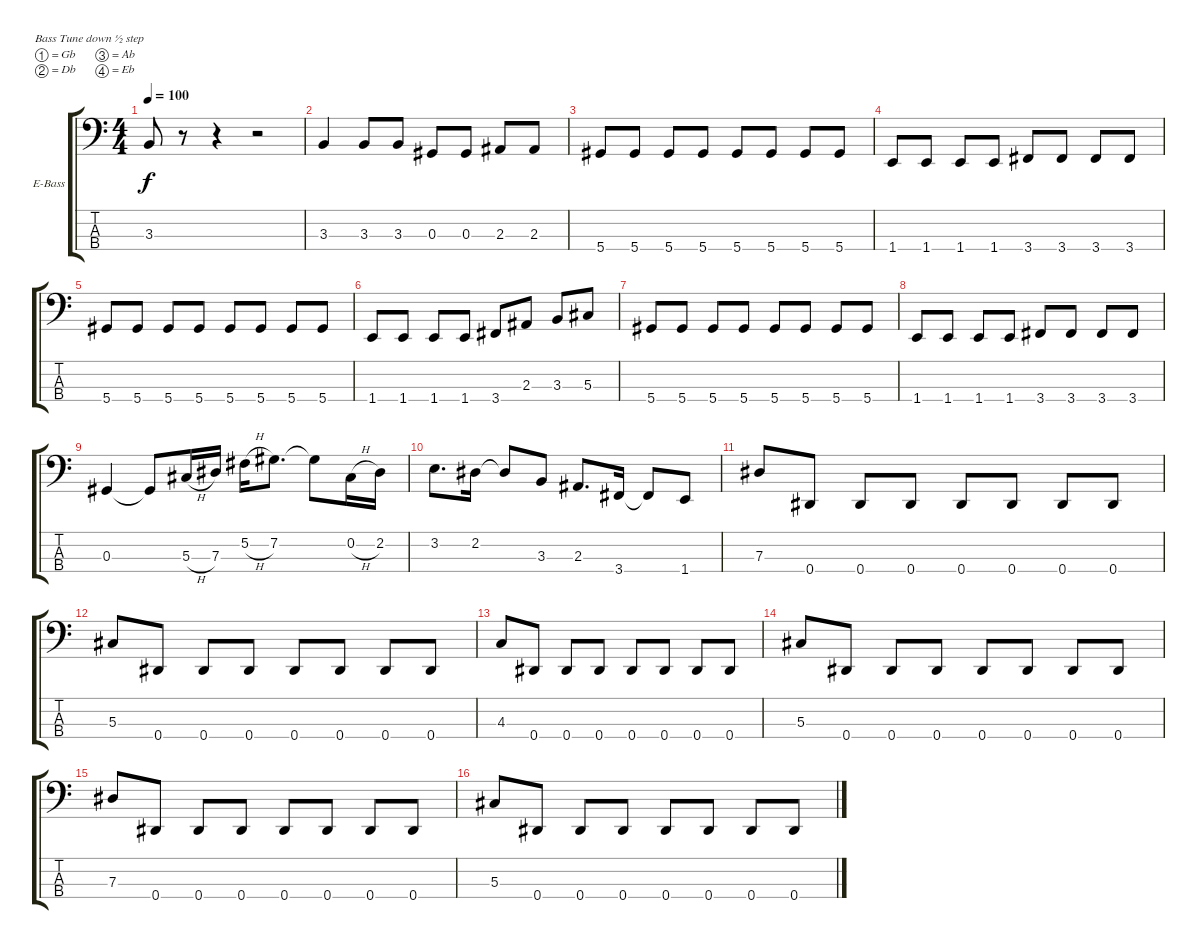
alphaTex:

\defaultSystemsLayout 4
\bracketExtendMode groupsimilarinstruments
\firstSystemTrackNameOrientation horizontal
\otherSystemsTrackNameOrientation horizontal
\track ("David Ellefson " "E-Bass") {instrument electricbassfinger}
\staff {score tabs}
\tuning (Gb2 Db2 Ab1 Eb1)
\ts (4 4)
\tempo 100
\clef f4
\scale
0.333333
\ks c
3.3.8{dy f} r.8 r.4 r.2 |
\scale
0.333333 3.3.4 3.3.8 3.3.8 0.3.8 0.3.8 2.3.8 2.3.8 |
\scale
0.333333 5.4.8 5.4.8 5.4.8 5.4.8 5.4.8 5.4.8 5.4.8 5.4.8 |
\scale
0.333333 1.4.8 1.4.8 1.4.8 1.4.8 3.4.8 3.4.8 3.4.8 3.4.8 |
\scale
0.333333 5.4.8 5.4.8 5.4.8 5.4.8 5.4.8 5.4.8 5.4.8 5.4.8 |
\scale
0.333333 1.4.8 1.4.8 1.4.8 1.4.8 3.4.8 2.3.8 3.3.8 5.3.8 |
\scale
0.333333 5.4.8 5.4.8 5.4.8 5.4.8 5.4.8 5.4.8 5.4.8 5.4.8 |
\scale
0.333333 1.4.8 1.4.8 1.4.8 1.4.8 3.4.8 3.4.8 3.4.8 3.4.8 |
\scale
0.333333 0.3.4 0.3{t}.8 5.3{h}.16 7.3.16 5.2{h}.16 7.2.8{d} 7.2{t}.8 0.2{h}.16 2.2.16 |
\scale
0.333333 3.2.8{d} 2.2.16 2.2{t}.8 3.3.8 2.3.8{d} 3.4.16 3.4{t}.8 1.4.8 |
\scale
0.333333 7.3.8 0.4.8 0.4.8 0.4.8 0.4.8 0.4.8 0.4.8 0.4.8 |
\scale
0.333333 5.3.8 0.4.8 0.4.8 0.4.8 0.4.8 0.4.8 0.4.8 0.4.8 |
\scale
0.333333 4.3.8 0.4.8 0.4.8 0.4.8 0.4.8 0.4.8 0.4.8 0.4.8 |
\scale
0.333333 5.3.8 0.4.8 0.4.8 0.4.8 0.4.8 0.4.8 0.4.8 0.4.8 |
\scale
0.333333 7.3.8 0.4.8 0.4.8 0.4.8 0.4.8 0.4.8 0.4.8 0.4.8 |
\scale
0.333333 5.3.8 0.4.8 0.4.8 0.4.8 0.4.8 0.4.8 0.4.8 0.4.8
